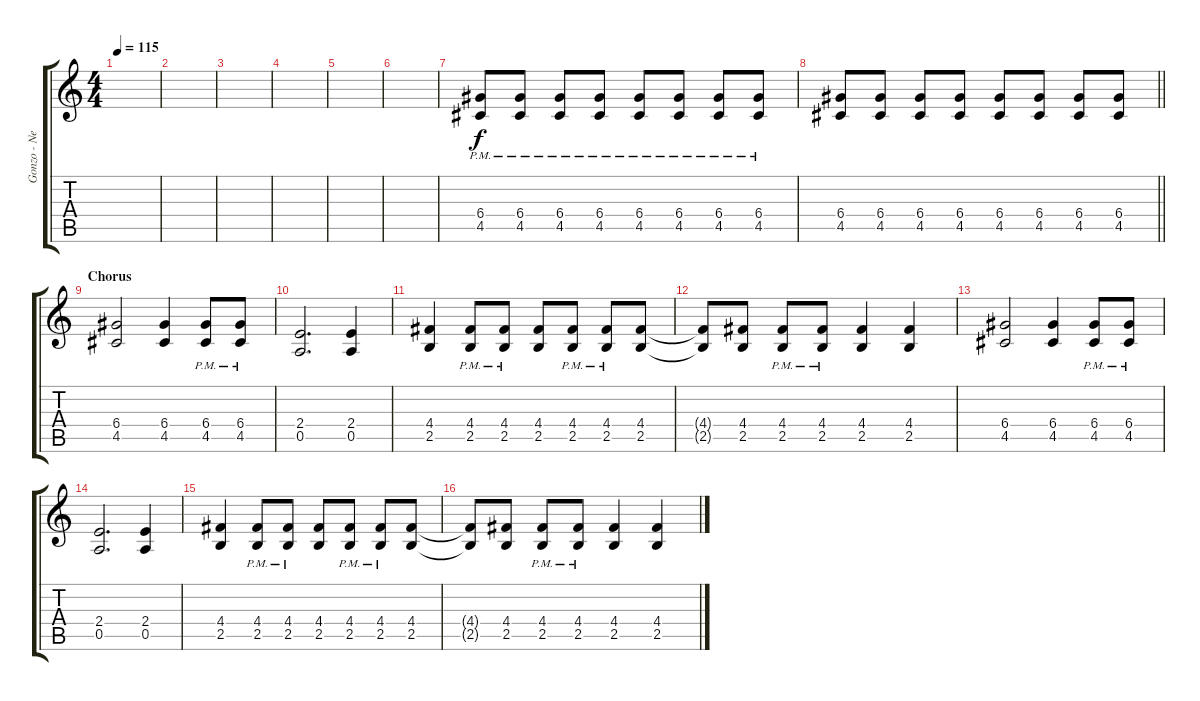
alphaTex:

\track ("Gonzo - Neck 2" "Gonzo - Ne") {instrument distortionguitar}
\staff {score tabs}
\tuning (E4 B3 G3 D3 A2 E2) {hide}
\ts (4 4)
\tempo 115
\clef g2
\ks c
|
|
|
|
|
|
(6.4{pm} 4.5{pm}).8{volume 12 instrument distortionguitar} (6.4{pm} 4.5{pm}).8 (6.4{pm} 4.5{pm}).8 (6.4{pm} 4.5{pm}).8 (6.4{pm} 4.5{pm}).8 (6.4{pm} 4.5{pm}).8 (6.4{pm} 4.5{pm}).8 (6.4{pm} 4.5{pm}).8 |
\barLineRight lightlight
(6.4 4.5).8 (6.4 4.5).8 (6.4 4.5).8 (6.4 4.5).8 (6.4 4.5).8 (6.4 4.5).8 (6.4 4.5).8 (6.4 4.5).8 |
\section ("" "Chorus")
(6.4 4.5).2 (6.4 4.5).4 (6.4{pm} 4.5{pm}).8 (6.4{pm} 4.5{pm}).8 |
(2.4 0.5).2{d} (2.4 0.5).4 |
(4.4 2.5).4 (4.4{pm} 2.5{pm}).8 (4.4{pm} 2.5{pm}).8 (4.4 2.5).8 (4.4{pm} 2.5{pm}).8 (4.4{pm} 2.5{pm}).8 (4.4 2.5).8 |
(4.4{t} 2.5{t}).8 (4.4 2.5).8 (4.4{pm} 2.5{pm}).8 (4.4{pm} 2.5{pm}).8 (4.4 2.5).4 (4.4 2.5).4 |
(6.4 4.5).2 (6.4 4.5).4 (6.4{pm} 4.5{pm}).8 (6.4{pm} 4.5{pm}).8 |
(2.4 0.5).2{d} (2.4 0.5).4 |
(4.4 2.5).4 (4.4{pm} 2.5{pm}).8 (4.4{pm} 2.5{pm}).8 (4.4 2.5).8 (4.4{pm} 2.5{pm}).8 (4.4{pm} 2.5{pm}).8 (4.4 2.5).8 |
(4.4{t} 2.5{t}).8 (4.4 2.5).8 (4.4{pm} 2.5{pm}).8 (4.4{pm} 2.5{pm}).8 (4.4 2.5).4 (4.4 2.5).4
